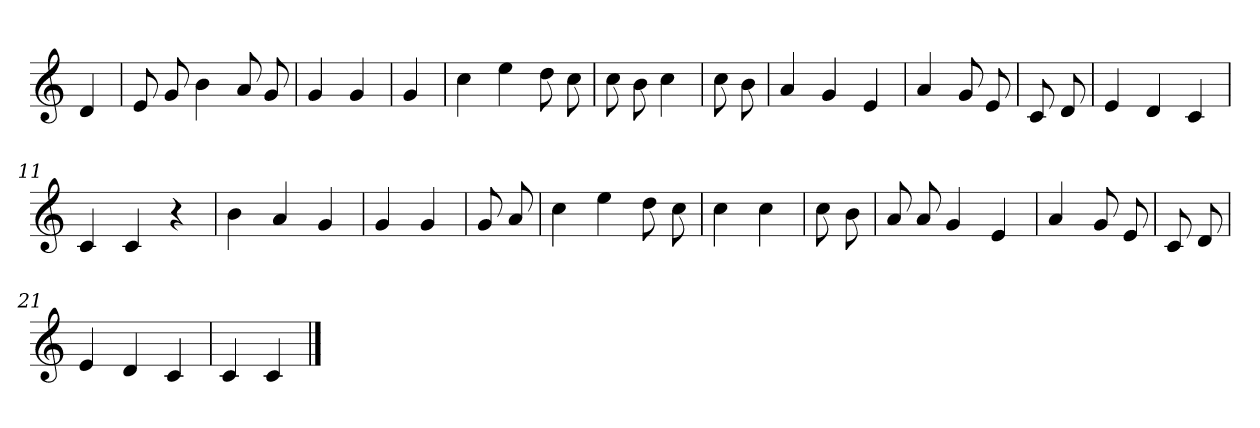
**kern
*part1
*staff1
*clefG2
*k[]
*C:
=
4d
=1
8e
8g
4b
8a
8g
=2
4g
4g
=3
4g
=4
4cc
4ee
8dd
8cc
=5
8cc
8b
4cc
=6
8cc
8b
=7
4a
4g
4e
=8
4a
8g
8e
=9
8c
8d
=10
4e
4d
4c
=11
4c
4c
4r
=12
4b
4a
4g
=13
4g
4g
=14
8g
8a
=15
4cc
4ee
8dd
8cc
=16
4cc
4cc
=17
8cc
8b
=18
8a
8a
4g
4e
=19
4a
8g
8e
=20
8c
8d
=21
4e
4d
4c
=22
4c
4c
==
*-
